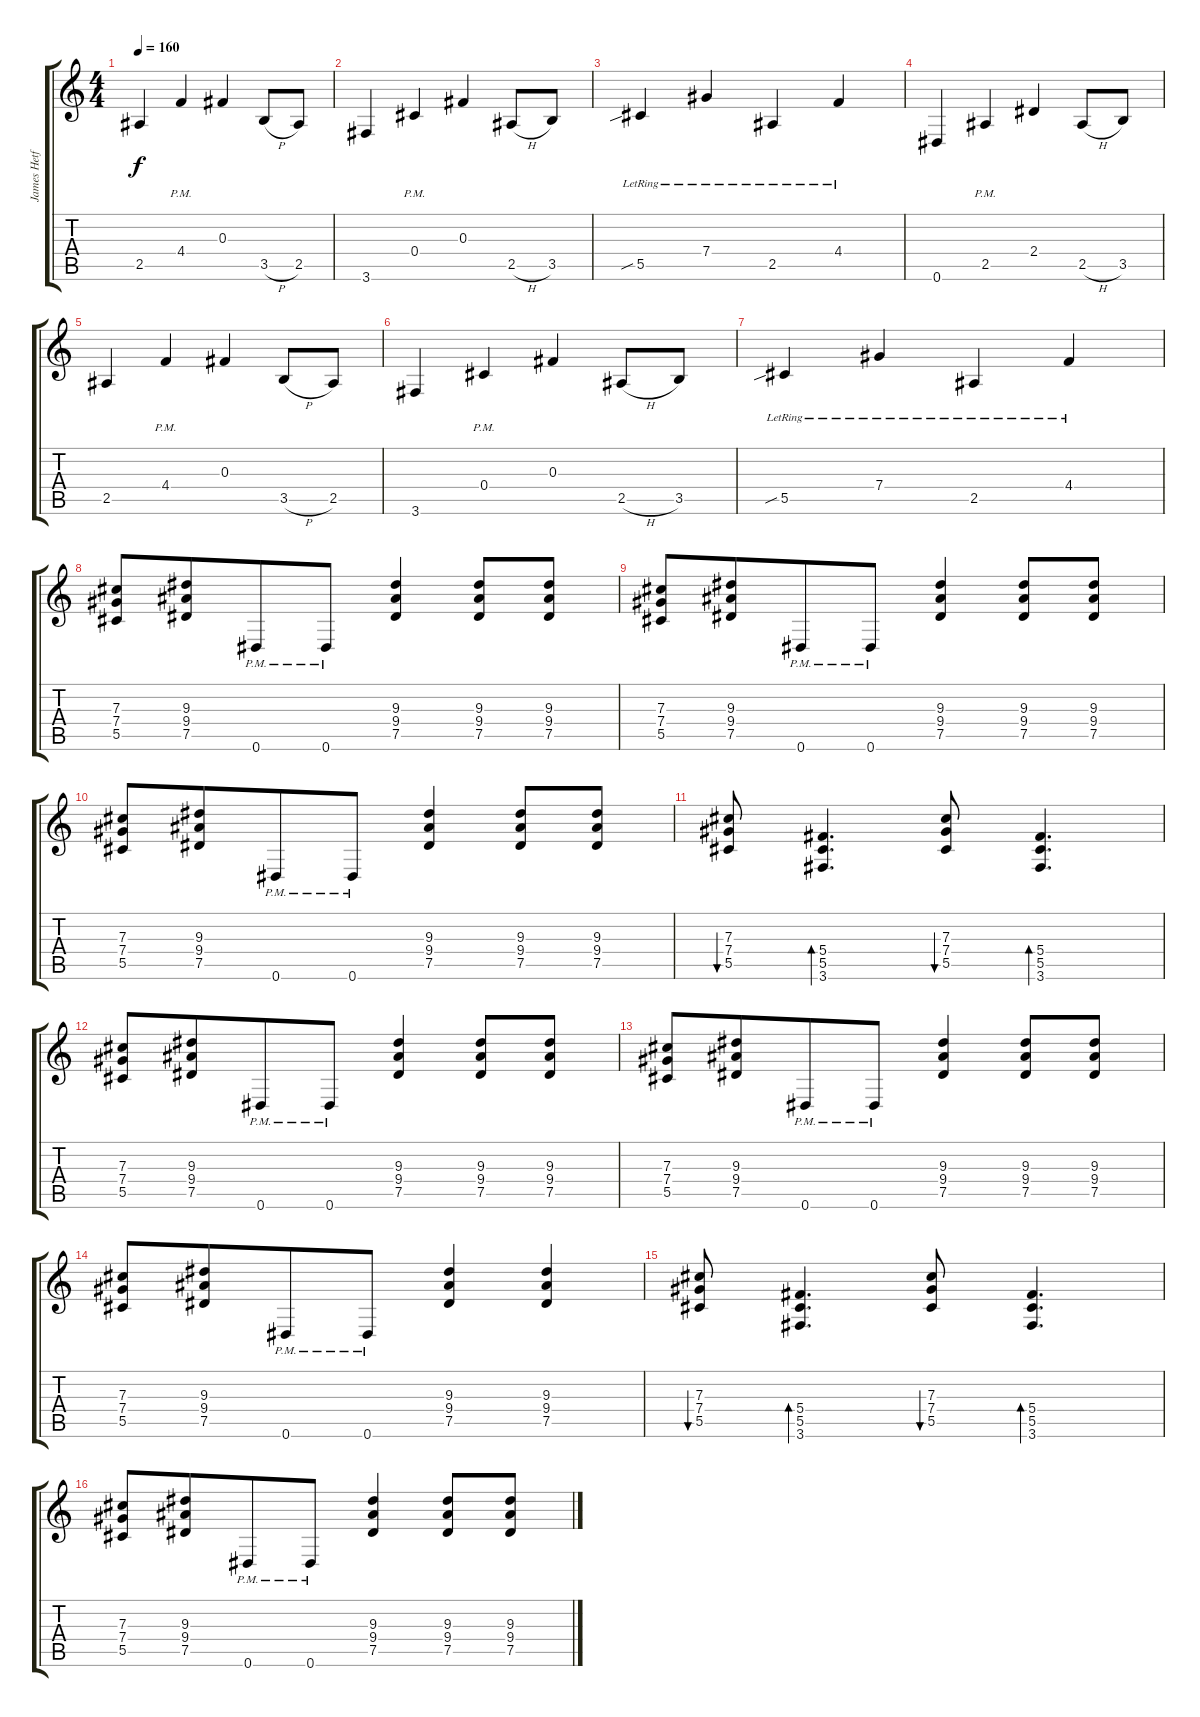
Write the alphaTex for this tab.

\track ("James Hetfield" "James Hetf") {instrument overdrivenguitar}
\staff {score tabs}
\tuning (Eb4 Bb3 Gb3 Db3 Ab2 Eb2) {hide}
\ts (4 4)
\tempo 160
\clef g2
\ks c
2.5.4{dy f} 4.4{pm}.4 0.3.4 3.5{h}.8 2.5.8 |
3.6.4 0.4{pm}.4 0.3.4 2.5{h}.8 3.5.8 |
5.5{sib lr}.4 7.4{lr}.4 2.5{lr}.4 4.4{lr}.4 |
0.6.4 2.5{pm}.4 2.4.4 2.5{h}.8 3.5.8 |
2.5.4 4.4{pm}.4 0.3.4 3.5{h}.8 2.5.8 |
3.6.4 0.4{pm}.4 0.3.4 2.5{h}.8 3.5.8 |
5.5{sib lr}.4 7.4{lr}.4 2.5{lr}.4 4.4{lr}.4 |
(7.3 7.4 5.5).8 (9.3 9.4 7.5).8{beam merge} 0.6{pm}.8 0.6{pm}.8 (9.3 9.4 7.5).4 (9.3 9.4 7.5).8 (9.3 9.4 7.5).8 |
(7.3 7.4 5.5).8 (9.3 9.4 7.5).8{beam merge} 0.6{pm}.8 0.6{pm}.8 (9.3 9.4 7.5).4 (9.3 9.4 7.5).8 (9.3 9.4 7.5).8 |
(7.3 7.4 5.5).8 (9.3 9.4 7.5).8{beam merge} 0.6{pm}.8 0.6{pm}.8 (9.3 9.4 7.5).4 (9.3 9.4 7.5).8 (9.3 9.4 7.5).8 |
(7.3 7.4 5.5).8{bu 60} (5.4 5.5 3.6).4{d bd 60} (7.3 7.4 5.5).8{bu 60} (5.4 5.5 3.6).4{d bd 60} |
(7.3 7.4 5.5).8 (9.3 9.4 7.5).8{beam merge} 0.6{pm}.8 0.6{pm}.8 (9.3 9.4 7.5).4 (9.3 9.4 7.5).8 (9.3 9.4 7.5).8 |
(7.3 7.4 5.5).8 (9.3 9.4 7.5).8{beam merge} 0.6{pm}.8 0.6{pm}.8 (9.3 9.4 7.5).4 (9.3 9.4 7.5).8 (9.3 9.4 7.5).8 |
(7.3 7.4 5.5).8 (9.3 9.4 7.5).8{beam merge} 0.6{pm}.8 0.6{pm}.8 (9.3 9.4 7.5).4 (9.3 9.4 7.5).4 |
(7.3 7.4 5.5).8{bu 60} (5.4 5.5 3.6).4{d bd 60} (7.3 7.4 5.5).8{bu 60} (5.4 5.5 3.6).4{d bd 60} |
(7.3 7.4 5.5).8 (9.3 9.4 7.5).8{beam merge} 0.6{pm}.8 0.6{pm}.8 (9.3 9.4 7.5).4 (9.3 9.4 7.5).8 (9.3 9.4 7.5).8
